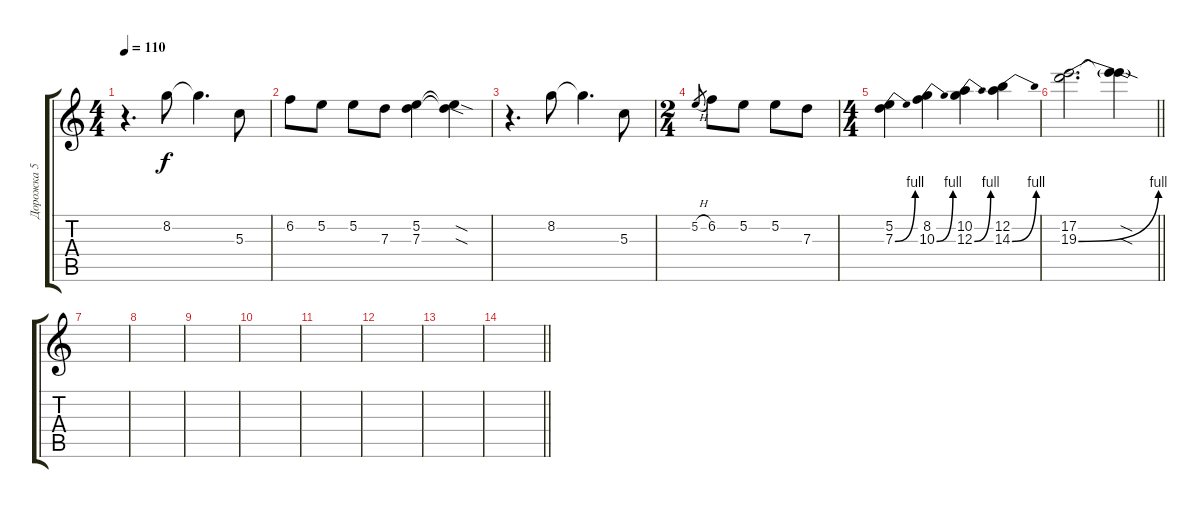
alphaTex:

\track ("Дорожка 5" "Дорожка 5") {instrument distortionguitar}
\staff {score tabs}
\tuning (E4 B3 G3 D3 A2 E2) {hide}
\ts (4 4)
\tempo 110
\clef g2
\ks c
r.4{d dy f} 8.2.8 8.2{t}.4{d} 5.3.8 |
6.2.8 5.2.8 5.2.8 7.3.8 (5.2 7.3).4 (5.2{sod t} 7.3{sod t}).4 |
r.4{d} 8.2.8 8.2{t}.4{d} 5.3.8 |
\ts (2 4)
5.2{h}.8{gr} 6.2.8 5.2.8 5.2.8 7.3.8 |
\ts (4 4)
(5.2 7.3{be (bend 0 0 60 4)}).4 (8.2 10.3{be (bend 0 0 60 4)}).4 (10.2 12.3{be (bend 0 0 60 4)}).4 (12.2 14.3{be (bend 0 0 60 4)}).4 |
\barLineRight lightlight
(17.2 19.3{be (bend 0 0 60 4)}).2{d} (17.2{sod t} 19.3{sod t}).4 |
|
|
|
|
|
|
|
\barLineRight lightlight
